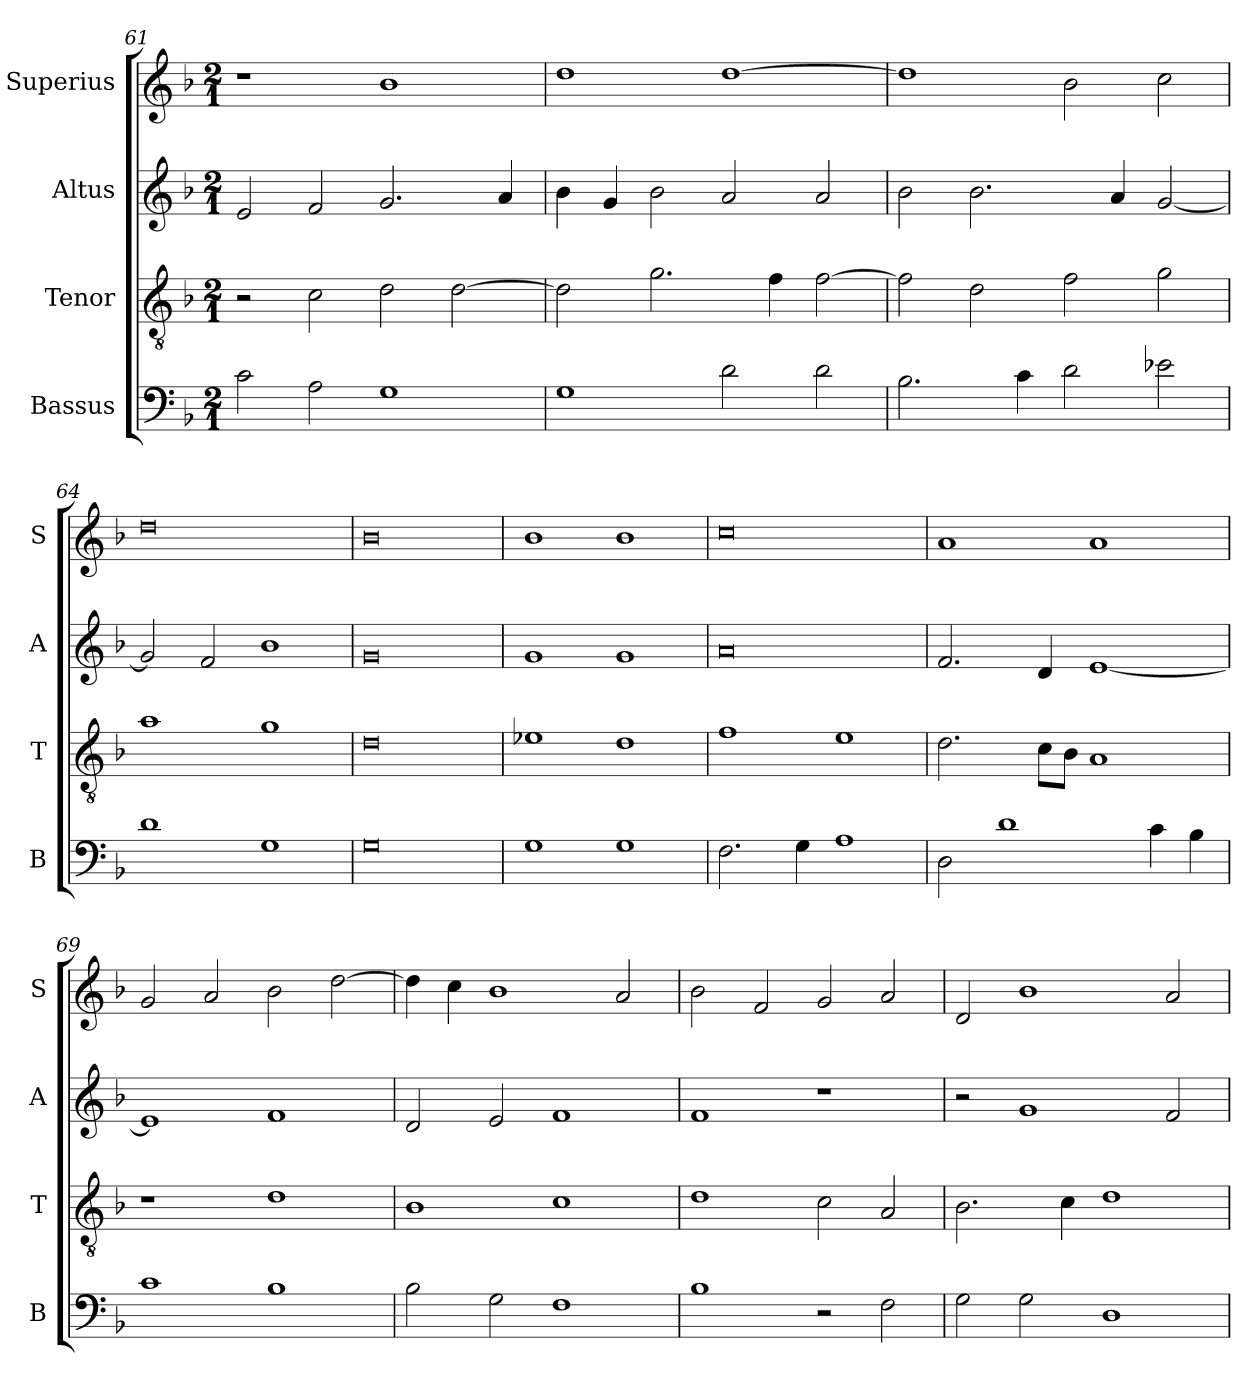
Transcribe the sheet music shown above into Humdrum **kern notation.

**kern	**kern	**kern	**kern
*part4	*part3	*part2	*part1
*staff4	*staff3	*staff2	*staff1
*I"Bassus	*I"Tenor	*I"Altus	*I"Superius
*I'B	*I'T	*I'A	*I'S
*clefF4	*clefGv2	*clefG2	*clefG2
*k[b-]	*k[b-]	*k[b-]	*k[b-]
*F:	*F:	*F:	*F:
*M2/1	*M2/1	*M2/1	*M2/1
=61	=61	=61	=61
2c	2r	2e	1r
2A	2c	2f	.
1G	2d	2.g	1b-
.	[2d	.	.
.	.	4a	.
=62	=62	=62	=62
1G	2d]	4b-	1dd
.	.	4g	.
.	2.g	2b-	.
2d	.	2a	[1dd
.	4f	.	.
2d	[2f	2a	.
=63	=63	=63	=63
2.B-	2f]	2b-	1dd]
.	2d	2.b-	.
4c	.	.	.
2d	2f	.	2b-
.	.	4a	.
2e-X	2g	[2g	2cc
=64	=64	=64	=64
1d	1a	2g]	0dd
.	.	2f	.
1G	1g	1b-	.
=65	=65	=65	=65
0G	0d	0g	0b-
=66	=66	=66	=66
1G	1e-X	1g	1b-
1G	1d	1g	1b-
=67	=67	=67	=67
2.F	1f	0a	0cc
4G	.	.	.
1A	1e	.	.
=68	=68	=68	=68
2D	2.d	2.f	1a
1d	.	.	.
.	8cL	4d	.
.	8B-J	.	.
.	1A	[1e	1a
4c	.	.	.
4B-	.	.	.
=69	=69	=69	=69
1c	1r	1e]	2g
.	.	.	2a
1B-	1d	1f	2b-
.	.	.	[2dd
=70	=70	=70	=70
2B-	1B-	2d	4dd]
.	.	.	4cc
2G	.	2e	1b-
1F	1c	1f	.
.	.	.	2a
=71	=71	=71	=71
1B-	1d	1f	2b-
.	.	.	2f
2r	2c	1r	2g
2F	2A	.	2a
=72	=72	=72	=72
2G	2.B-	2r	2d
2G	.	1g	1b-
.	4c	.	.
1D	1d	.	.
.	.	2f	2a
=	=	=	=
*-	*-	*-	*-
